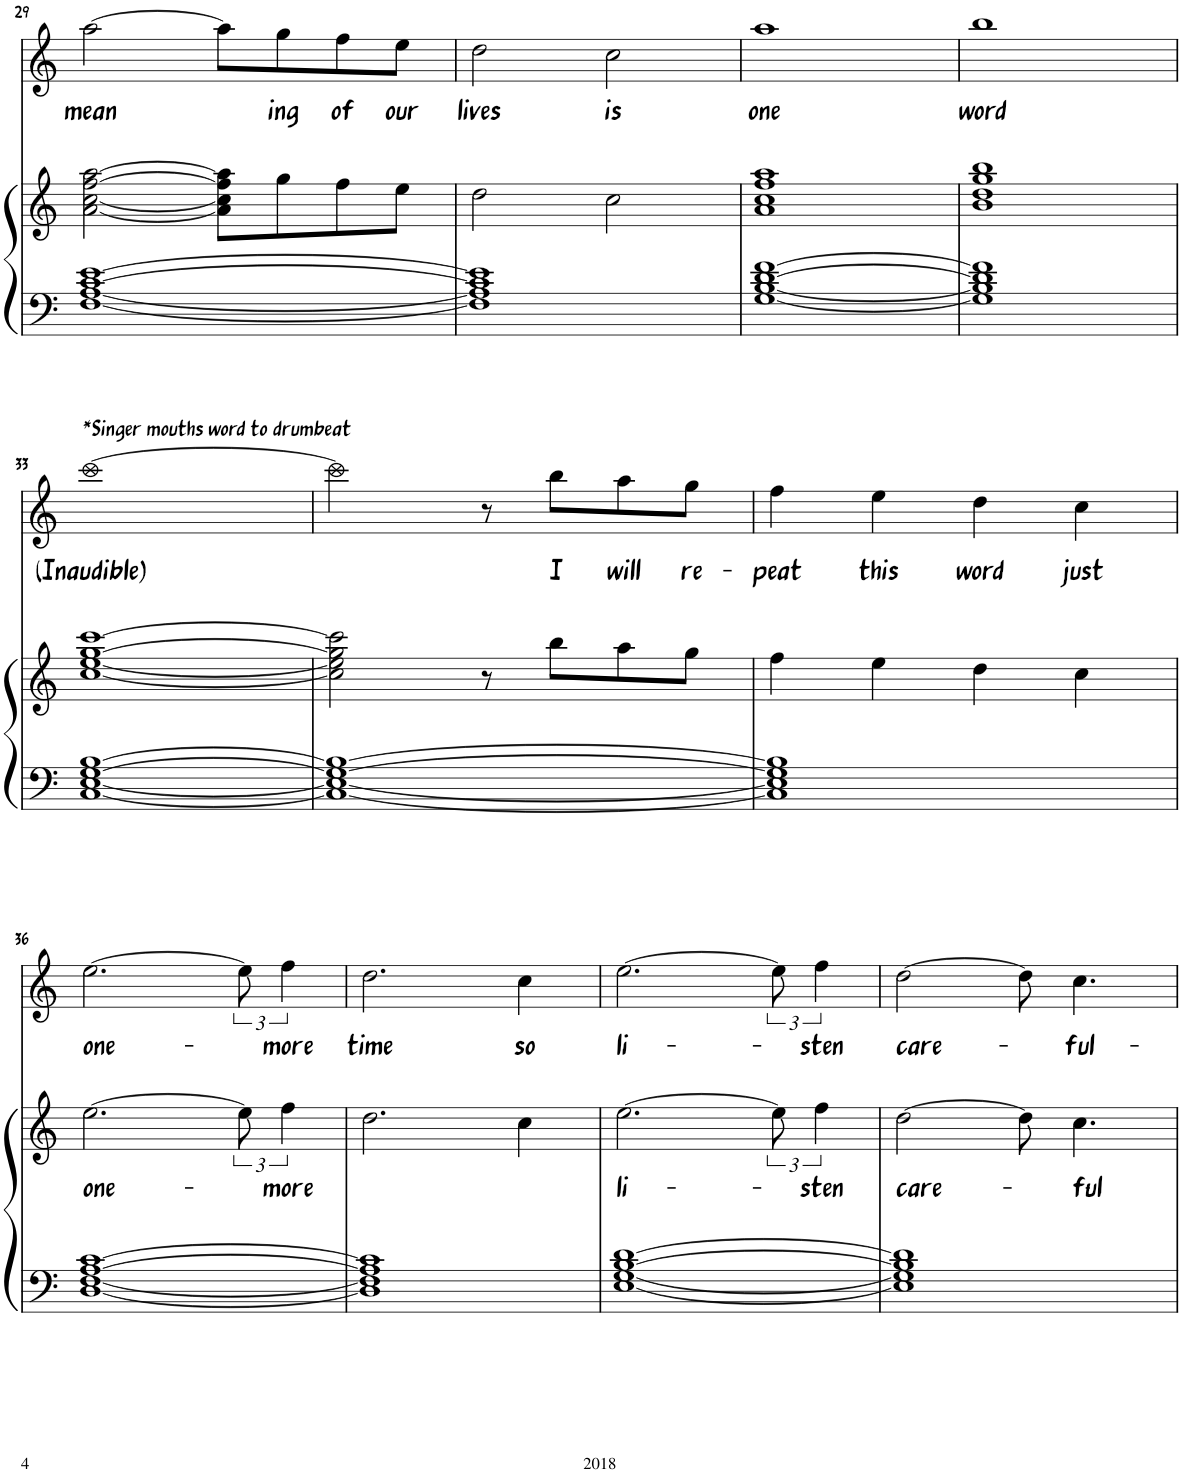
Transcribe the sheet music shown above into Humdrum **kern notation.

**kern	**kern	**text	**kern	**text
*part2	*part2	*part2	*part1	*part1
*staff3	*staff2	*staff2	*staff1	*staff1
*I"Piano	*	*	*I"Voice	*
*I'Pno	*	*	*	*
!!LO:PB:g=z
*clefF4	*clefG2	*	*clefG2	*
*k[]	*k[]	*	*k[]	*
*M4/4	*M4/4	*	*M4/4	*
=29	=29	=29	=29	=29
!	!	!	!	!LO:LY:b
[1F [1A [1c [1e	[2a\ [2cc\ [2ff\ [2aa\	.	[2aa\	mean
.	8a\] 8cc\] 8ff\] 8aa\]L	.	8aa\L]	.
!	!	!	!	!LO:LY:b
.	8gg\	.	8gg\	ing
!	!	!	!	!LO:LY:b
.	8ff\	.	8ff\	of
!	!	!	!	!LO:LY:b
.	8ee\J	.	8ee\J	our
=30	=30	=30	=30	=30
!	!	!	!	!LO:LY:b
1F] 1A] 1c] 1e]	2dd\	.	2dd\	lives
!	!	!	!	!LO:LY:b
.	2cc\	.	2cc\	is
=31	=31	=31	=31	=31
!	!	!	!	!LO:LY:b
[1G [1B [1d [1f	1a 1cc 1ff 1aa	.	1aa	one
=32	=32	=32	=32	=32
!	!	!	!	!LO:LY:b
1G] 1B] 1d] 1f]	1b 1dd 1gg 1bb	.	1bb	word
!!LO:LB:g=z
=33	=33	=33	=33	=33
!	!	!	!LO:TX:a:t=*Singer mouths word to drumbeat	!
!	!	!	!	!LO:LY:b
[1C [1E [1G [1B	[1cc [1ee [1gg [1ccc	.	[1ccc	(Inaudible)
=34	=34	=34	=34	=34
1C_ 1E_ 1G_ 1B_	2cc\] 2ee\] 2gg\] 2ccc\]	.	2ccc\]	.
.	8r	.	8r	.
!	!	!	!	!LO:LY:b
.	8bb\L	.	8bb\L	-I
!	!	!	!	!LO:LY:b
.	8aa\	.	8aa\	will
!	!	!	!	!LO:LY:b
.	8gg\J	.	8gg\J	re-
=35	=35	=35	=35	=35
!	!	!	!	!LO:LY:b
1C] 1E] 1G] 1B]	4ff\	.	4ff\	-peat
!	!	!	!	!LO:LY:b
.	4ee\	.	4ee\	this
!	!	!	!	!LO:LY:b
.	4dd\	.	4dd\	word
!	!	!	!	!LO:LY:b
.	4cc\	.	4cc\	just
!!LO:LB:g=z
=36	=36	=36	=36	=36
!	!	!LO:LY:b	!	!LO:LY:b
[1D [1F [1A [1c	[2.ee\	one-	[2.ee\	one-
.	12ee\]	.	12ee\]	.
!	!	!LO:LY:b	!	!LO:LY:b
.	6ff\	-more	6ff\	-more
=37	=37	=37	=37	=37
!	!	!	!	!LO:LY:b
1D] 1F] 1A] 1c]	2.dd\	.	2.dd\	time
!	!	!	!	!LO:LY:b
.	4cc\	.	4cc\	so
=38	=38	=38	=38	=38
!	!	!LO:LY:b	!	!LO:LY:b
[1E [1G [1B [1d	[2.ee\	li-	[2.ee\	li-
.	12ee\]	.	12ee\]	.
!	!	!LO:LY:b	!	!LO:LY:b
.	6ff\	-sten	6ff\	-sten
=39	=39	=39	=39	=39
!	!	!LO:LY:b	!	!LO:LY:b
1E] 1G] 1B] 1d]	[2dd\	care-	[2dd\	care-
.	8dd\]	.	8dd\]	.
!	!	!LO:LY:b	!	!LO:LY:b
.	4.cc\	-ful-	4.cc\	-ful-
=	=	=	=	=
*-	*-	*-	*-	*-
